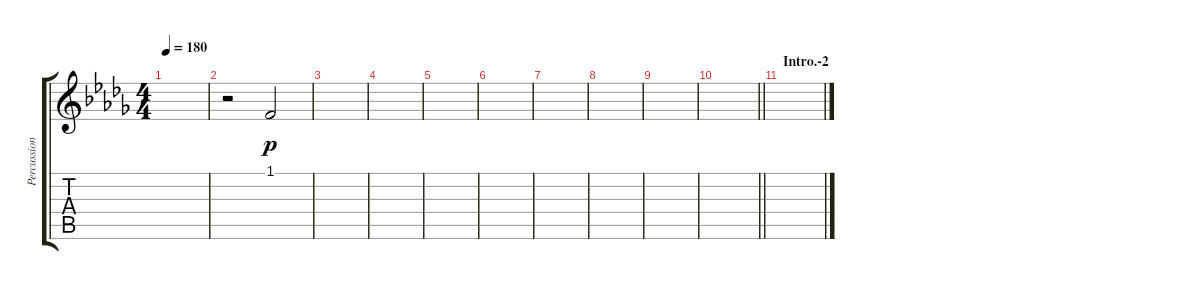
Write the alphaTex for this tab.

\track ("Percussion II (Tainaka Ritsu)" "Percussion") {instrument reversecymbal}
\staff {score tabs}
\tuning (E4 B3 G3 D3 A2 E2) {hide}
\ts (4 4)
\tempo 180
\clef g2
\ks db
|
r.2 1.1.2{dy p} |
|
|
|
|
|
|
|
\barLineRight lightlight
|
\section ("" "Intro.-2")
